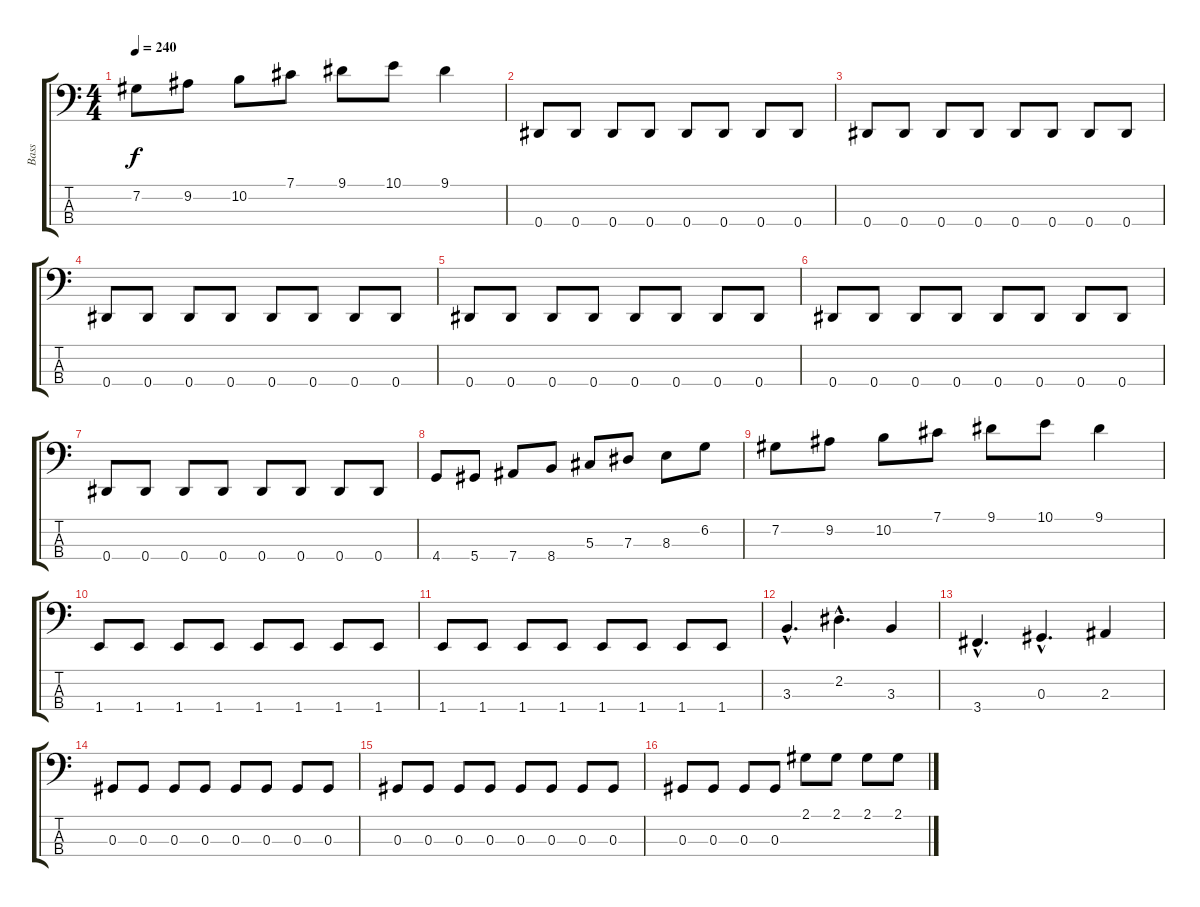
\track ("Bass" "Bass") {instrument electricbasspick}
\staff {score tabs}
\tuning (Gb2 Db2 Ab1 Eb1) {hide}
\ts (4 4)
\tempo 240
\clef f4
\ks c
7.2.8{dy f} 9.2.8 10.2.8 7.1.8 9.1.8 10.1.8 9.1.4 |
0.4.8 0.4.8 0.4.8 0.4.8 0.4.8 0.4.8 0.4.8 0.4.8 |
0.4.8 0.4.8 0.4.8 0.4.8 0.4.8 0.4.8 0.4.8 0.4.8 |
0.4.8 0.4.8 0.4.8 0.4.8 0.4.8 0.4.8 0.4.8 0.4.8 |
0.4.8 0.4.8 0.4.8 0.4.8 0.4.8 0.4.8 0.4.8 0.4.8 |
0.4.8 0.4.8 0.4.8 0.4.8 0.4.8 0.4.8 0.4.8 0.4.8 |
0.4.8 0.4.8 0.4.8 0.4.8 0.4.8 0.4.8 0.4.8 0.4.8 |
4.4.8 5.4.8 7.4.8 8.4.8 5.3.8 7.3.8 8.3.8 6.2.8 |
7.2.8 9.2.8 10.2.8 7.1.8 9.1.8 10.1.8 9.1.4 |
1.4.8 1.4.8 1.4.8 1.4.8 1.4.8 1.4.8 1.4.8 1.4.8 |
1.4.8 1.4.8 1.4.8 1.4.8 1.4.8 1.4.8 1.4.8 1.4.8 |
3.3{hac}.4{d} 2.2{hac}.4{d} 3.3.4 |
3.4{hac}.4{d} 0.3{hac}.4{d} 2.3.4 |
0.3.8 0.3.8 0.3.8 0.3.8 0.3.8 0.3.8 0.3.8 0.3.8 |
0.3.8 0.3.8 0.3.8 0.3.8 0.3.8 0.3.8 0.3.8 0.3.8 |
0.3.8 0.3.8 0.3.8 0.3.8 2.1.8 2.1.8 2.1.8 2.1.8
